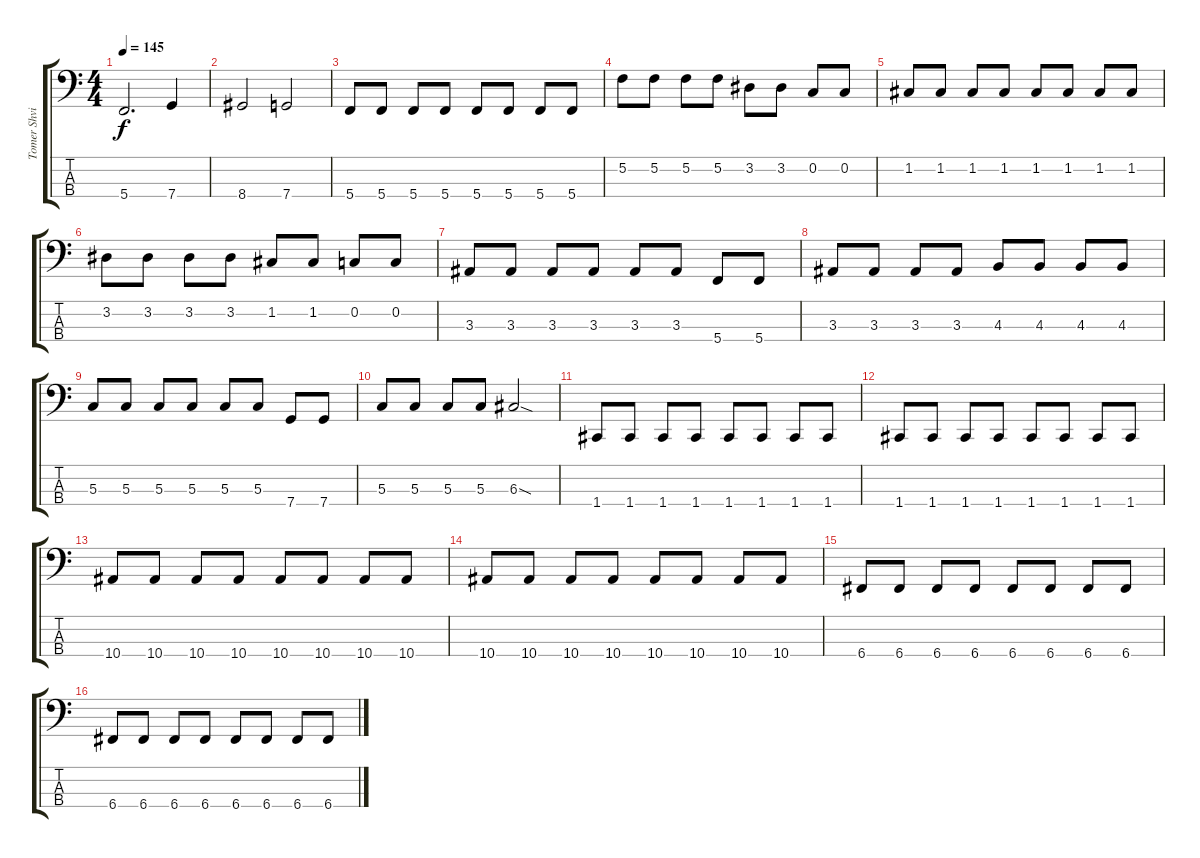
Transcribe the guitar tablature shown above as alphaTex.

\track ("Tomer Shvili" "Tomer Shvi") {instrument electricbasspick}
\staff {score tabs}
\tuning (F2 C2 G1 C1) {hide}
\ts (4 4)
\tempo 145
\clef f4
\ks c
5.4.2{d dy f} 7.4.4 |
8.4.2 7.4.2 |
5.4.8 5.4.8 5.4.8 5.4.8 5.4.8 5.4.8 5.4.8 5.4.8 |
5.2.8 5.2.8 5.2.8 5.2.8 3.2.8 3.2.8 0.2.8 0.2.8 |
1.2.8 1.2.8 1.2.8 1.2.8 1.2.8 1.2.8 1.2.8 1.2.8 |
3.2.8 3.2.8 3.2.8 3.2.8 1.2.8 1.2.8 0.2.8 0.2.8 |
3.3.8 3.3.8 3.3.8 3.3.8 3.3.8 3.3.8 5.4.8 5.4.8 |
3.3.8 3.3.8 3.3.8 3.3.8 4.3.8 4.3.8 4.3.8 4.3.8 |
5.3.8 5.3.8 5.3.8 5.3.8 5.3.8 5.3.8 7.4.8 7.4.8 |
5.3.8 5.3.8 5.3.8 5.3.8 6.3{sod}.2 |
1.4.8 1.4.8 1.4.8 1.4.8 1.4.8 1.4.8 1.4.8 1.4.8 |
1.4.8 1.4.8 1.4.8 1.4.8 1.4.8 1.4.8 1.4.8 1.4.8 |
10.4.8 10.4.8 10.4.8 10.4.8 10.4.8 10.4.8 10.4.8 10.4.8 |
10.4.8 10.4.8 10.4.8 10.4.8 10.4.8 10.4.8 10.4.8 10.4.8 |
6.4.8 6.4.8 6.4.8 6.4.8 6.4.8 6.4.8 6.4.8 6.4.8 |
6.4.8 6.4.8 6.4.8 6.4.8 6.4.8 6.4.8 6.4.8 6.4.8
